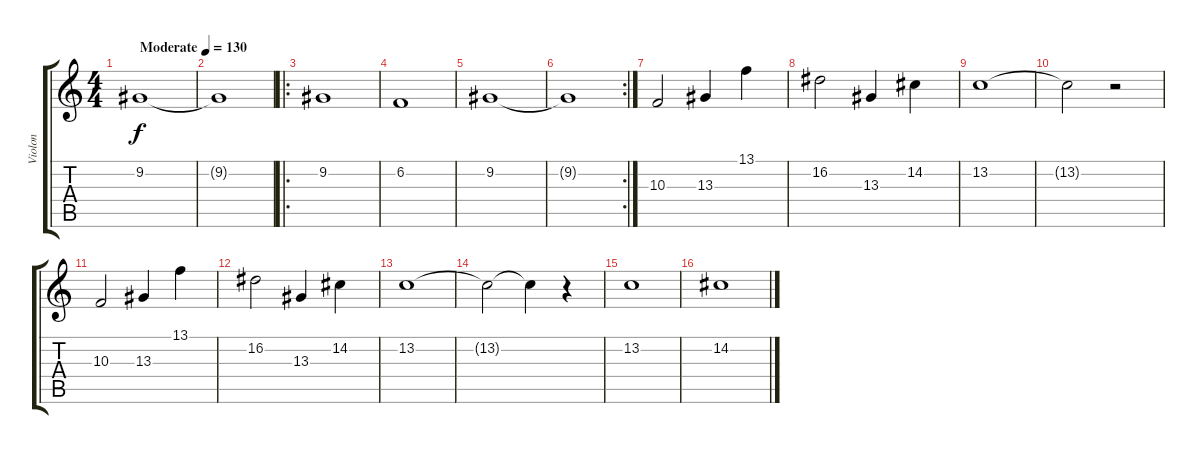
\track ("Violon" "Violon") {instrument violin}
\staff {score tabs}
\tuning (E4 B3 G3 D3 A2 E2) {hide}
\ts (4 4)
\tempo (130 "Moderate")
\clef g2
\ks c
9.2.1{dy f instrument violin} |
9.2{t}.1 |
\ro
9.2.1 |
6.2.1 |
9.2.1 |
\rc 2
9.2{t}.1 |
10.3.2 13.3.4 13.1.4 |
16.2.2 13.3.4 14.2.4 |
13.2.1 |
13.2{t}.2 r.2 |
10.3.2 13.3.4 13.1.4 |
16.2.2 13.3.4 14.2.4 |
13.2.1 |
13.2{t}.2 13.2{t}.4 r.4 |
13.2.1 |
14.2.1
